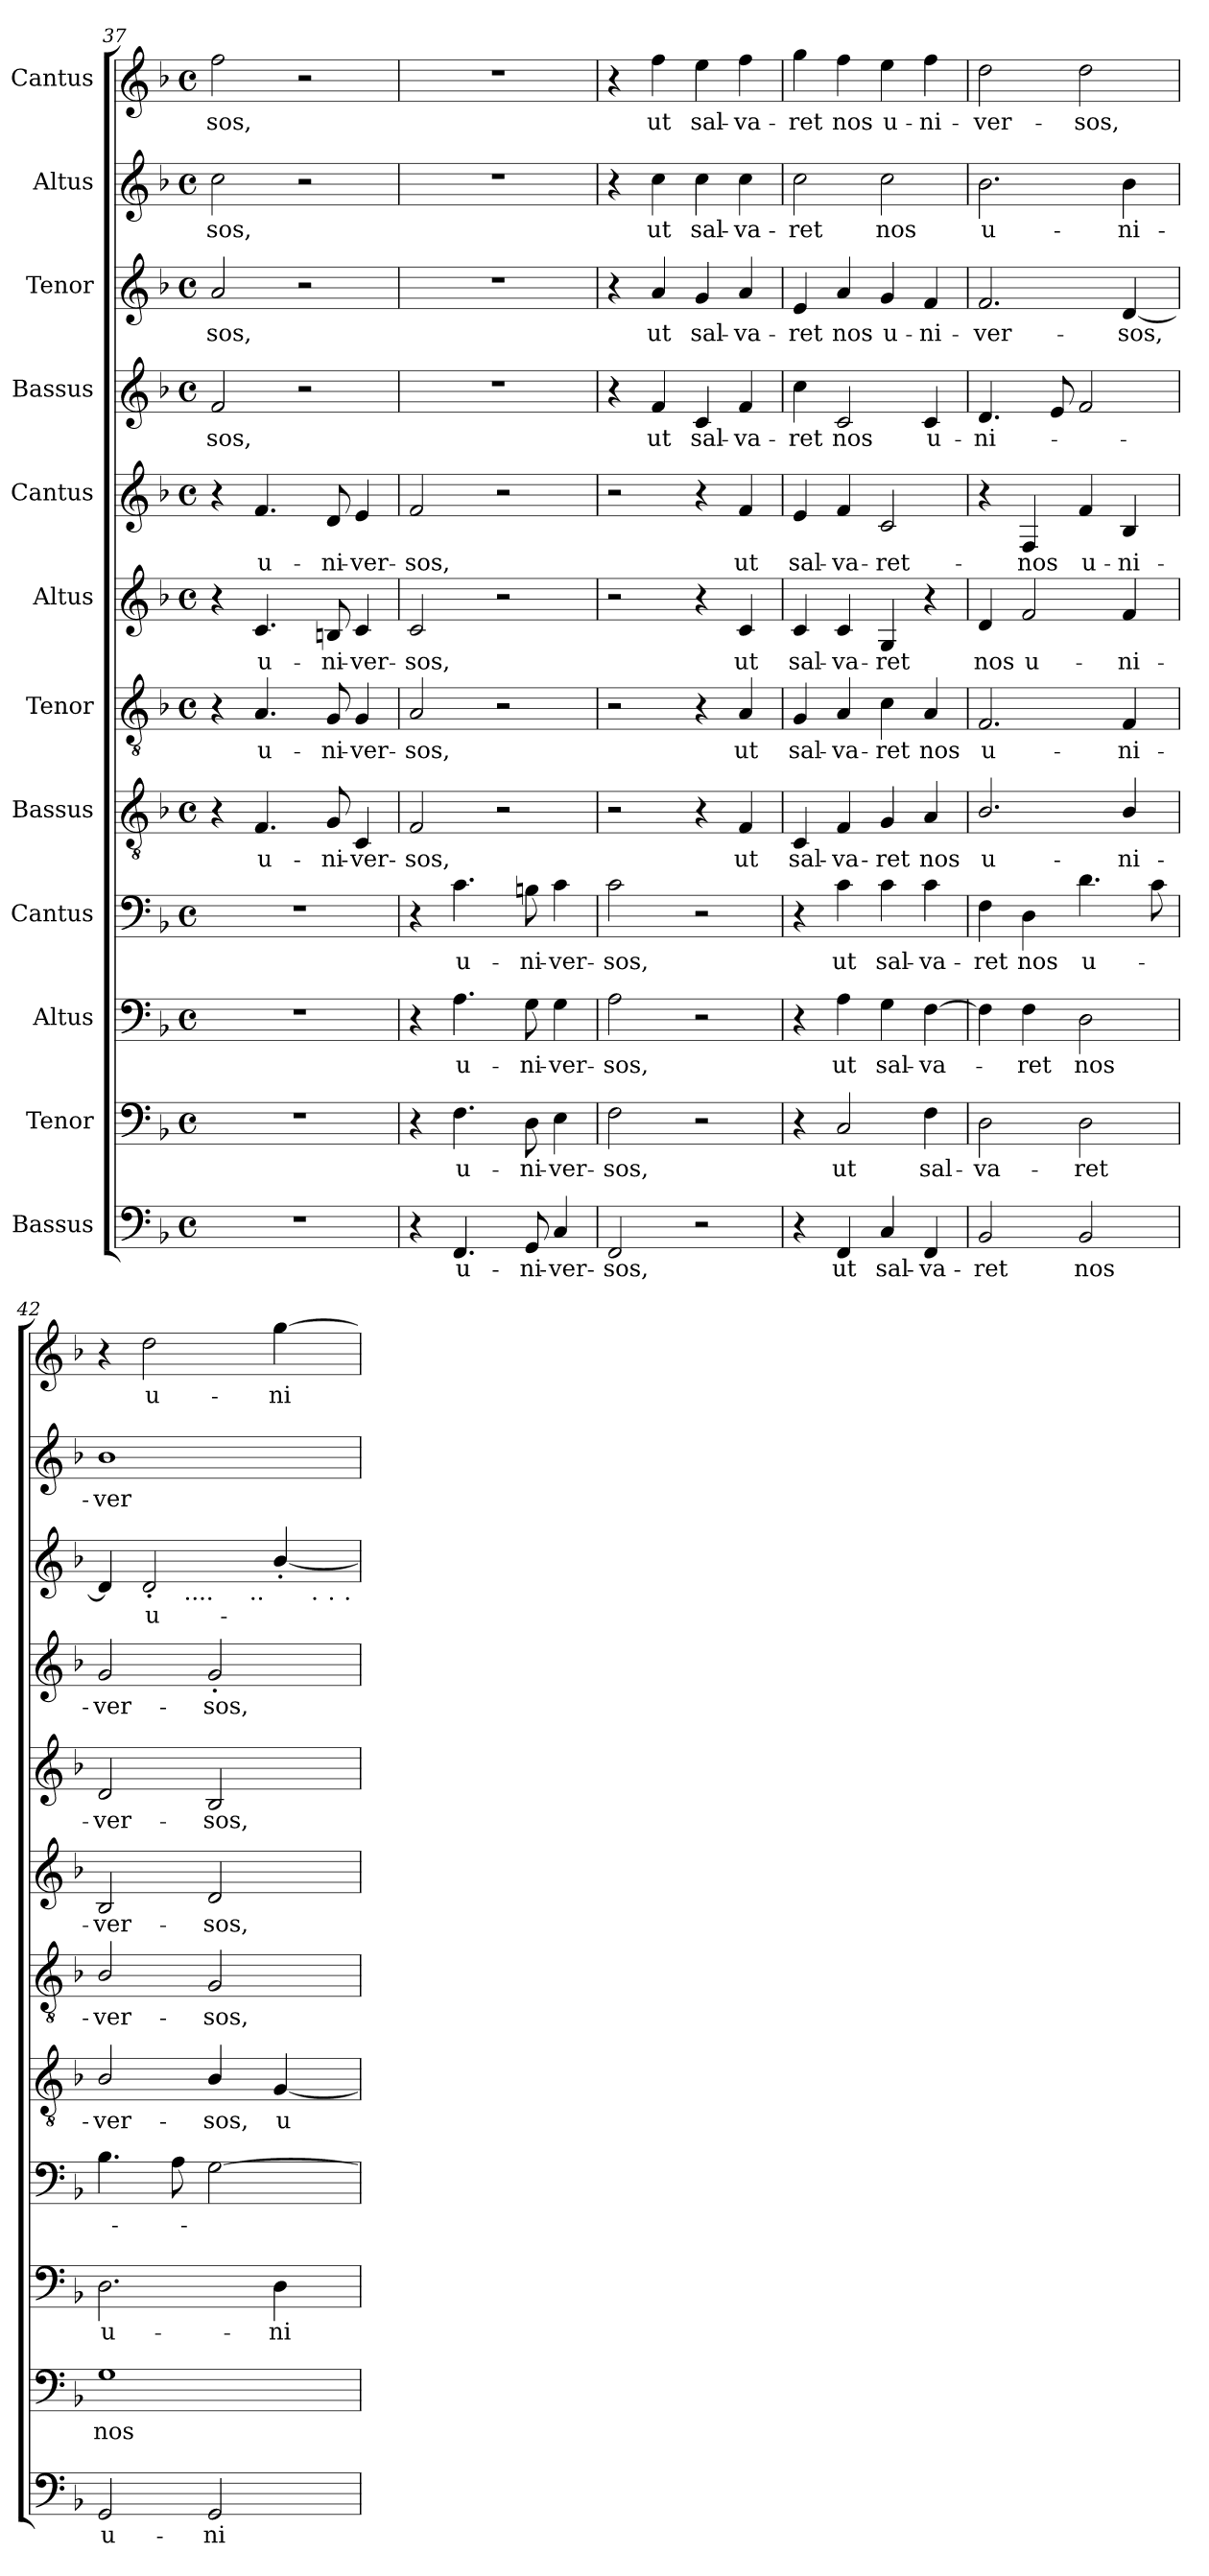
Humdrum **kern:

**kern	**text	**kern	**text	**kern	**text	**kern	**text	**kern	**text	**kern	**text	**kern	**text	**kern	**text	**kern	**text	**kern	**text	**kern	**text	**kern	**text
*part12	*part12	*part11	*part11	*part10	*part10	*part9	*part9	*part8	*part8	*part7	*part7	*part6	*part6	*part5	*part5	*part4	*part4	*part3	*part3	*part2	*part2	*part1	*part1
*staff12	*staff12	*staff11	*staff11	*staff10	*staff10	*staff9	*staff9	*staff8	*staff8	*staff7	*staff7	*staff6	*staff6	*staff5	*staff5	*staff4	*staff4	*staff3	*staff3	*staff2	*staff2	*staff1	*staff1
*I"Bassus	*	*I"Tenor	*	*I"Altus	*	*I"Cantus	*	*I"Bassus	*	*I"Tenor	*	*I"Altus	*	*I"Cantus	*	*I"Bassus	*	*I"Tenor	*	*I"Altus	*	*I"Cantus	*
*clefF4	*	*clefF4	*	*clefF4	*	*clefF4	*	*clefGv2	*	*clefGv2	*	*clefG2	*	*clefG2	*	*clefG2	*	*clefG2	*	*clefG2	*	*clefG2	*
*k[b-]	*	*k[b-]	*	*k[b-]	*	*k[b-]	*	*k[b-]	*	*k[b-]	*	*k[b-]	*	*k[b-]	*	*k[b-]	*	*k[b-]	*	*k[b-]	*	*k[b-]	*
*F:	*	*F:	*	*F:	*	*F:	*	*F:	*	*F:	*	*F:	*	*F:	*	*F:	*	*F:	*	*F:	*	*F:	*
*M4/4	*	*M4/4	*	*M4/4	*	*M4/4	*	*M4/4	*	*M4/4	*	*M4/4	*	*M4/4	*	*M4/4	*	*M4/4	*	*M4/4	*	*M4/4	*
*met(c)	*	*met(c)	*	*met(c)	*	*met(c)	*	*met(c)	*	*met(c)	*	*met(c)	*	*met(c)	*	*met(c)	*	*met(c)	*	*met(c)	*	*met(c)	*
=37	=37	=37	=37	=37	=37	=37	=37	=37	=37	=37	=37	=37	=37	=37	=37	=37	=37	=37	=37	=37	=37	=37	=37
!	!	!	!	!	!	!	!	!	!	!	!	!	!	!	!	!	!LO:LY:b:cj	!	!LO:LY:b:cj	!	!LO:LY:b:cj	!	!LO:LY:b:cj
1r	.	1r	.	1r	.	1r	.	4r	.	4r	.	4r	.	4r	.	2f/	-sos,	2a/	-sos,	2cc\	-sos,	2ff\	-sos,
!	!	!	!	!	!	!	!	!	!LO:LY:b:cj	!	!LO:LY:b:cj	!	!LO:LY:b:cj	!	!LO:LY:b:cj	!	!	!	!	!	!	!	!
.	.	.	.	.	.	.	.	4.F/	u-	4.A/	u-	4.c/	u-	4.f/	u-	.	.	.	.	.	.	.	.
.	.	.	.	.	.	.	.	.	.	.	.	.	.	.	.	2r	.	2r	.	2r	.	2r	.
!	!	!	!	!	!	!	!	!	!LO:LY:b:cj	!	!LO:LY:b:cj	!	!LO:LY:b:cj	!	!LO:LY:b:cj	!	!	!	!	!	!	!	!
.	.	.	.	.	.	.	.	8G/	-ni-	8G/	-ni-	8Bn/	-ni-	8d/	-ni-	.	.	.	.	.	.	.	.
!	!	!	!	!	!	!	!	!	!LO:LY:b:cj	!	!LO:LY:b:cj	!	!LO:LY:b:cj	!	!LO:LY:b:cj	!	!	!	!	!	!	!	!
.	.	.	.	.	.	.	.	4C/	-ver-	4G/	-ver-	4c/	-ver-	4e/	-ver-	.	.	.	.	.	.	.	.
!!LO:PB:g=z
=38	=38	=38	=38	=38	=38	=38	=38	=38	=38	=38	=38	=38	=38	=38	=38	=38	=38	=38	=38	=38	=38	=38	=38
!	!	!	!	!	!	!	!	!	!LO:LY:b:cj	!	!LO:LY:b:cj	!	!LO:LY:b:cj	!	!LO:LY:b:cj	!	!	!	!	!	!	!	!
4r	.	4r	.	4r	.	4r	.	2F/	-sos,	2A/	-sos,	2c/	-sos,	2f/	-sos,	1r	.	1r	.	1r	.	1r	.
!	!LO:LY:b:cj	!	!LO:LY:b:cj	!	!LO:LY:b:cj	!	!LO:LY:b:cj	!	!	!	!	!	!	!	!	!	!	!	!	!	!	!	!
4.FF/	u-	4.F\	u-	4.A\	u-	4.c\	u-	.	.	.	.	.	.	.	.	.	.	.	.	.	.	.	.
.	.	.	.	.	.	.	.	2r	.	2r	.	2r	.	2r	.	.	.	.	.	.	.	.	.
!	!LO:LY:b:cj	!	!LO:LY:b:cj	!	!LO:LY:b:cj	!	!LO:LY:b:cj	!	!	!	!	!	!	!	!	!	!	!	!	!	!	!	!
8GG/	-ni-	8D\	-ni-	8G\	-ni-	8Bn\	-ni-	.	.	.	.	.	.	.	.	.	.	.	.	.	.	.	.
!	!LO:LY:b:cj	!	!LO:LY:b:cj	!	!LO:LY:b:cj	!	!LO:LY:b:cj	!	!	!	!	!	!	!	!	!	!	!	!	!	!	!	!
4C/	-ver-	4E\	-ver-	4G\	-ver-	4c\	-ver-	.	.	.	.	.	.	.	.	.	.	.	.	.	.	.	.
=39	=39	=39	=39	=39	=39	=39	=39	=39	=39	=39	=39	=39	=39	=39	=39	=39	=39	=39	=39	=39	=39	=39	=39
!	!LO:LY:b:cj	!	!LO:LY:b:cj	!	!LO:LY:b:cj	!	!LO:LY:b:cj	!	!	!	!	!	!	!	!	!	!	!	!	!	!	!	!
2FF/	-sos,	2F\	-sos,	2A\	-sos,	2c\	-sos,	2r	.	2r	.	2r	.	2r	.	4r	.	4r	.	4r	.	4r	.
!	!	!	!	!	!	!	!	!	!	!	!	!	!	!	!	!	!LO:LY:b:cj	!	!LO:LY:b:cj	!	!LO:LY:b:cj	!	!LO:LY:b:cj
.	.	.	.	.	.	.	.	.	.	.	.	.	.	.	.	4f/	ut	4a/	ut	4cc\	ut	4ff\	ut
!	!	!	!	!	!	!	!	!	!	!	!	!	!	!	!	!	!LO:LY:b:cj	!	!LO:LY:b:cj	!	!LO:LY:b:cj	!	!LO:LY:b:cj
2r	.	2r	.	2r	.	2r	.	4r	.	4r	.	4r	.	4r	.	4c/	sal-	4g/	sal-	4cc\	sal-	4ee\	sal-
!	!	!	!	!	!	!	!	!	!LO:LY:b:cj	!	!LO:LY:b:cj	!	!LO:LY:b:cj	!	!LO:LY:b:cj	!	!LO:LY:b:cj	!	!LO:LY:b:cj	!	!LO:LY:b:cj	!	!LO:LY:b:cj
.	.	.	.	.	.	.	.	4F/	ut	4A/	ut	4c/	ut	4f/	ut	4f/	-va-	4a/	-va-	4cc\	-va-	4ff\	-va-
=40	=40	=40	=40	=40	=40	=40	=40	=40	=40	=40	=40	=40	=40	=40	=40	=40	=40	=40	=40	=40	=40	=40	=40
!	!	!	!	!	!	!	!	!	!LO:LY:b:cj	!	!LO:LY:b:cj	!	!LO:LY:b:cj	!	!LO:LY:b:cj	!	!LO:LY:b:cj	!	!LO:LY:b:cj	!	!LO:LY:b:cj	!	!LO:LY:b:cj
4r	.	4r	.	4r	.	4r	.	4C/	sal-	4G/	sal-	4c/	sal-	4e/	sal-	4cc\	-ret	4e/	-ret	2cc\	-ret	4gg\	-ret
!	!LO:LY:b:cj	!	!LO:LY:b:cj	!	!LO:LY:b:cj	!	!LO:LY:b:cj	!	!LO:LY:b:cj	!	!LO:LY:b:cj	!	!LO:LY:b:cj	!	!LO:LY:b:cj	!	!LO:LY:b:cj	!	!LO:LY:b:cj	!	!	!	!LO:LY:b:cj
4FF/	ut	2C/	ut	4A\	ut	4c\	ut	4F/	-va-	4A/	-va-	4c/	-va-	4f/	-va-	2c/	nos	4a/	nos	.	.	4ff\	nos
!	!LO:LY:b:cj	!	!	!	!LO:LY:b:cj	!	!LO:LY:b:cj	!	!LO:LY:b:cj	!	!LO:LY:b:cj	!	!LO:LY:b:cj	!	!LO:LY:b:cj	!	!	!	!LO:LY:b:cj	!	!LO:LY:b:cj	!	!LO:LY:b:cj
4C/	sal-	.	.	4G\	sal-	4c\	sal-	4G/	-ret	4c\	-ret	4G/	-ret	2c/	-ret-	.	.	4g/	u-	2cc\	nos	4ee\	u-
!	!LO:LY:b:cj	!	!LO:LY:b:cj	!	!LO:LY:b:cj	!	!LO:LY:b:cj	!	!LO:LY:b:cj	!	!LO:LY:b:cj	!	!	!	!	!	!LO:LY:b:cj	!	!LO:LY:b:cj	!	!	!	!LO:LY:b:cj
4FF/	-va-	4F\	sal-	[>4F\	-va-	4c\	-va-	4A/	nos	4A/	nos	4r	.	.	.	4c/	u-	4f/	-ni-	.	.	4ff\	-ni-
=41	=41	=41	=41	=41	=41	=41	=41	=41	=41	=41	=41	=41	=41	=41	=41	=41	=41	=41	=41	=41	=41	=41	=41
!	!LO:LY:b:cj	!	!LO:LY:b:cj	!	!	!	!LO:LY:b:cj	!	!LO:LY:b:cj	!	!LO:LY:b:cj	!	!LO:LY:b:cj	!	!	!	!LO:LY:b:cj	!	!LO:LY:b:cj	!	!LO:LY:b:cj	!	!LO:LY:b:cj
2BB-/	-ret	2D\	-va-	4F\]	.	4F\	-ret	2.B-/	u-	2.F/	u-	4d/	nos	4r	.	4.d/	-ni-	2.f/	-ver-	2.b-\	u-	2dd\	-ver-
!	!	!	!	!	!LO:LY:b:cj	!	!LO:LY:b:cj	!	!	!	!	!	!LO:LY:b:cj	!	!LO:LY:b:cj	!	!	!	!	!	!	!	!
.	.	.	.	4F\	-ret	4D\	nos	.	.	.	.	2f/	u-	4F/	-nos	.	.	.	.	.	.	.	.
.	.	.	.	.	.	.	.	.	.	.	.	.	.	.	.	8e/	.	.	.	.	.	.	.
!	!LO:LY:b:cj	!	!LO:LY:b:cj	!	!LO:LY:b:cj	!	!LO:LY:b:cj	!	!	!	!	!	!	!	!LO:LY:b:cj	!	!	!	!	!	!	!	!LO:LY:b:cj
2BB-/	nos	2D\	-ret	2D\	nos	4.d\	u-	.	.	.	.	.	.	4f/	u-	2f/	.	.	.	.	.	2dd\	-sos,
!	!	!	!	!	!	!	!	!	!LO:LY:b:cj	!	!LO:LY:b:cj	!	!LO:LY:b:cj	!	!LO:LY:b:cj	!	!	!	!LO:LY:b	!	!LO:LY:b:cj	!	!
.	.	.	.	.	.	.	.	4B-/	-ni-	4F/	-ni-	4f/	-ni-	4B-/	-ni-	.	.	[>4d/	-sos,	4b-\	-ni-	.	.
.	.	.	.	.	.	8c\	.	.	.	.	.	.	.	.	.	.	.	.	.	.	.	.	.
!!LO:PB:g=z
=42	=42	=42	=42	=42	=42	=42	=42	=42	=42	=42	=42	=42	=42	=42	=42	=42	=42	=42	=42	=42	=42	=42	=42
!	!LO:LY:b:cj	!	!LO:LY:b:cj	!	!LO:LY:b:cj	!	!	!	!LO:LY:b:cj	!	!LO:LY:b:cj	!	!LO:LY:b:cj	!	!LO:LY:b:cj	!	!LO:LY:b:cj	!	!	!	!LO:LY:b:cj	!	!
*	*	*	*	*	*	*	*	*	*	*	*	*	*	*	*	*	*	*^	*	*	*	*	*
*	*	*	*	*	*	*	*	*	*	*	*	*	*	*	*	*	*	*	*^	*	*	*	*	*
*	*	*	*	*	*	*	*	*	*	*	*	*	*	*	*	*	*	*	*	*^	*	*	*	*	*
*	*	*	*	*	*	*	*	*	*	*	*	*	*	*	*	*	*	*	*	*	*^	*	*	*	*	*
*	*	*	*	*	*	*	*	*	*	*	*	*	*	*	*	*	*	*	*	*	*	*^	*	*	*	*	*
2GG/	u-	1G	nos	2.D\	u-	4.B-\	.	2B-/	-ver-	2B-/	-ver-	2B-/	-ver-	2d/	-ver-	2g/	-ver-	4d/]	4ryy	2ryy	2ryy	2ryy	2ryy	.	1b-	-ver-	4r	.
!	!	!	!	!	!	!	!	!	!	!	!	!	!	!	!	!	!	!	!	!	!	!	!	!LO:LY:b:cj	!	!	!	!LO:LY:b:cj
.	.	.	.	.	.	.	.	.	.	.	.	.	.	.	.	.	.	2d'</	8ryy	.	.	.	.	u-	.	.	2dd\	u-
.	.	.	.	.	.	8A\	.	.	.	.	.	.	.	.	.	.	.	.	32ryy	.	.	.	.	.	.	.	.	.
!	!	!	!	!	!	!	!	!	!	!	!	!	!	!	!	!	!	!	!LO:TX:b:t=....	!	!	!	!	!	!	!	!	!
.	.	.	.	.	.	.	.	.	.	.	.	.	.	.	.	.	.	.	2ryy	.	.	.	.	.	.	.	.	.
!	!LO:LY:b:cj	!	!	!	!	!	!	!	!LO:LY:b:cj	!	!LO:LY:b:cj	!	!LO:LY:b:cj	!	!LO:LY:b:cj	!	!LO:LY:b:cj	!	!	!	!	!	!	!	!	!	!	!
2GG/	-ni-	.	.	.	.	[>2G\	.	4B-/	-sos,	2G/	-sos,	2d/	-sos,	2B-/	-sos,	2g'>/	-sos,	.	.	8ryy	4ryy	4ryy	4...ryy	.	.	.	.	.
.	.	.	.	.	.	.	.	.	.	.	.	.	.	.	.	.	.	.	.	32ryy	.	.	.	.	.	.	.	.
!	!	!	!	!	!	!	!	!	!	!	!	!	!	!	!	!	!	!	!	!LO:TX:b:t=..	!	!	!	!	!	!	!	!
.	.	.	.	.	.	.	.	.	.	.	.	.	.	.	.	.	.	.	.	4ryy	.	.	.	.	.	.	.	.
!	!	!	!	!	!LO:LY:b:cj	!	!	!	!LO:LY:b:cj	!	!	!	!	!	!	!	!	!	!	!	!	!	!	!	!	!	!	!LO:LY:b:cj
.	.	.	.	4D\	-ni-	.	.	[<4G/	u-	.	.	.	.	.	.	.	.	[<4b-'</	.	.	8ryy	8ryy	.	.	.	.	[>4gg\	-ni-
.	.	.	.	.	.	.	.	.	.	.	.	.	.	.	.	.	.	.	.	.	64ryy	32.ryy	.	.	.	.	.	.
!	!	!	!	!	!	!	!	!	!	!	!	!	!	!	!	!	!	!	!	!	!LO:TX:b:t=.	!	!	!	!	!	!	!
.	.	.	.	.	.	.	.	.	.	.	.	.	.	.	.	.	.	.	.	.	16..ryy	.	.	.	.	.	.	.
.	.	.	.	.	.	.	.	.	.	.	.	.	.	.	.	.	.	.	16.ryy	16.ryy	.	.	.	.	.	.	.	.
!	!	!	!	!	!	!	!	!	!	!	!	!	!	!	!	!	!	!	!	!	!	!LO:TX:b:t=.	!	!	!	!	!	!
.	.	.	.	.	.	.	.	.	.	.	.	.	.	.	.	.	.	.	.	.	.	16ryy	.	.	.	.	.	.
!	!	!	!	!	!	!	!	!	!	!	!	!	!	!	!	!	!	!	!	!	!	!	!LO:TX:b:t=.	!	!	!	!	!
.	.	.	.	.	.	.	.	.	.	.	.	.	.	.	.	.	.	.	.	.	.	.	32ryy	.	.	.	.	.
.	.	.	.	.	.	.	.	.	.	.	.	.	.	.	.	.	.	.	.	.	.	64ryy	.	.	.	.	.	.
*	*	*	*	*	*	*	*	*	*	*	*	*	*	*	*	*	*	*v	*v	*v	*v	*v	*v	*	*	*	*	*
=	=	=	=	=	=	=	=	=	=	=	=	=	=	=	=	=	=	=	=	=	=	=	=
*-	*-	*-	*-	*-	*-	*-	*-	*-	*-	*-	*-	*-	*-	*-	*-	*-	*-	*-	*-	*-	*-	*-	*-
